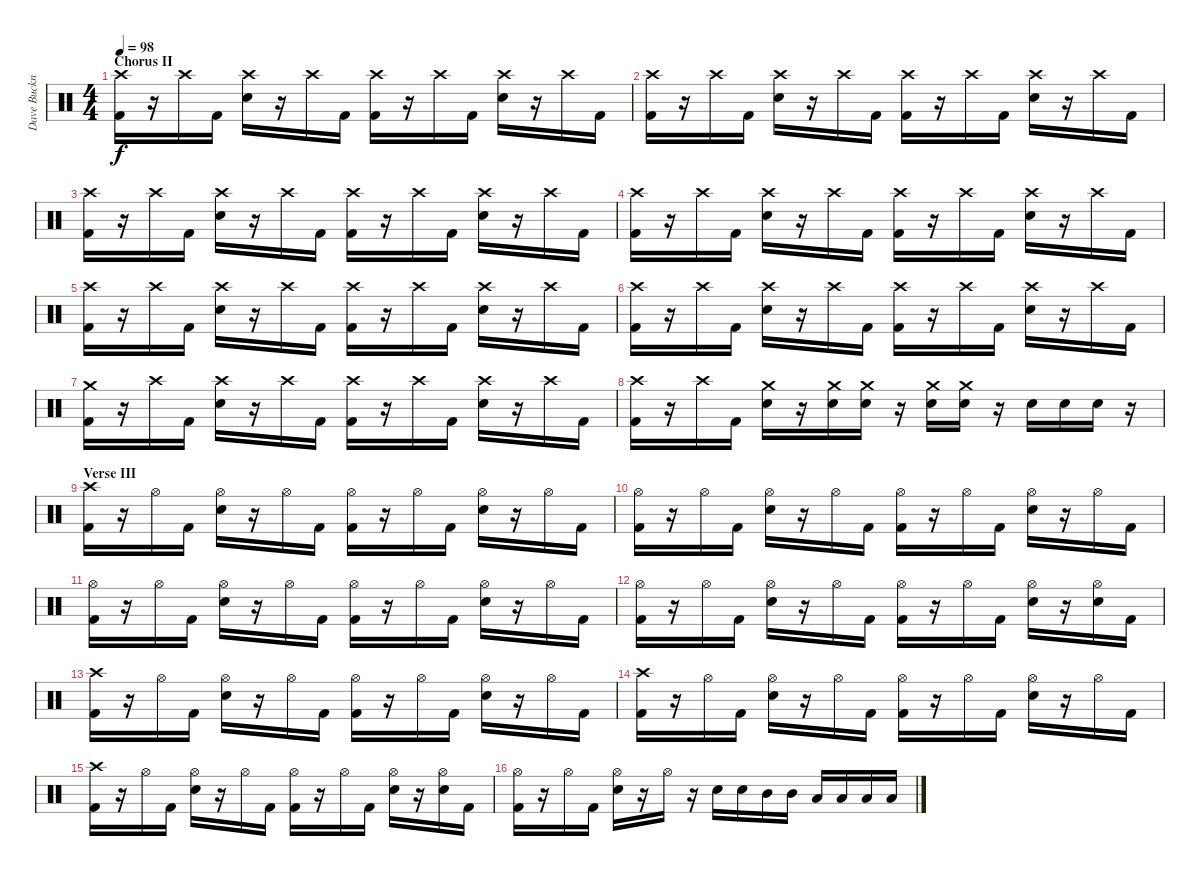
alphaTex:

\track ("Dave Buckner - Drums" "Dave Buckn") {instrument percussion}
\staff {score}
\articulation defaults
\ts (4 4)
\section ("" "Chorus II")
\tempo 98
\clef neutral
\ks c
("Crash high (hit)" "Kick (hit) 2").16{dy f} r.16 "Crash high (hit)".16 "Kick (hit) 2".16 ("Crash high (hit)" "Snare (hit) 2").16 r.16 "Crash high (hit)".16 "Kick (hit) 2".16 ("Crash high (hit)" "Kick (hit) 2").16 r.16 "Crash high (hit)".16 "Kick (hit) 2".16 ("Crash high (hit)" "Snare (hit) 2").16 r.16 "Crash high (hit)".16 "Kick (hit) 2".16 |
("Crash high (hit)" "Kick (hit) 2").16 r.16 "Crash high (hit)".16 "Kick (hit) 2".16 ("Crash high (hit)" "Snare (hit) 2").16 r.16 "Crash high (hit)".16 "Kick (hit) 2".16 ("Crash high (hit)" "Kick (hit) 2").16 r.16 "Crash high (hit)".16 "Kick (hit) 2".16 ("Crash high (hit)" "Snare (hit) 2").16 r.16 "Crash high (hit)".16 "Kick (hit) 2".16 |
("Crash high (hit)" "Kick (hit) 2").16 r.16 "Crash high (hit)".16 "Kick (hit) 2".16 ("Crash high (hit)" "Snare (hit) 2").16 r.16 "Crash high (hit)".16 "Kick (hit) 2".16 ("Crash high (hit)" "Kick (hit) 2").16 r.16 "Crash high (hit)".16 "Kick (hit) 2".16 ("Crash high (hit)" "Snare (hit) 2").16 r.16 "Crash high (hit)".16 "Kick (hit) 2".16 |
("Crash high (hit)" "Kick (hit) 2").16 r.16 "Crash high (hit)".16 "Kick (hit) 2".16 ("Crash high (hit)" "Snare (hit) 2").16 r.16 "Crash high (hit)".16 "Kick (hit) 2".16 ("Crash high (hit)" "Kick (hit) 2").16 r.16 "Crash high (hit)".16 "Kick (hit) 2".16 ("Crash high (hit)" "Snare (hit) 2").16 r.16 "Crash high (hit)".16 "Kick (hit) 2".16 |
("Crash high (hit)" "Kick (hit) 2").16 r.16 "Crash high (hit)".16 "Kick (hit) 2".16 ("Crash high (hit)" "Snare (hit) 2").16 r.16 "Crash high (hit)".16 "Kick (hit) 2".16 ("Crash high (hit)" "Kick (hit) 2").16 r.16 "Crash high (hit)".16 "Kick (hit) 2".16 ("Crash high (hit)" "Snare (hit) 2").16 r.16 "Crash high (hit)".16 "Kick (hit) 2".16 |
("Crash high (hit)" "Kick (hit) 2").16 r.16 "Crash high (hit)".16 "Kick (hit) 2".16 ("Crash high (hit)" "Snare (hit) 2").16 r.16 "Crash high (hit)".16 "Kick (hit) 2".16 ("Crash high (hit)" "Kick (hit) 2").16 r.16 "Crash high (hit)".16 "Kick (hit) 2".16 ("Crash high (hit)" "Snare (hit) 2").16 r.16 "Crash high (hit)".16 "Kick (hit) 2".16 |
("Crash medium (hit)" "Kick (hit) 2").16 r.16 "Crash high (hit)".16 "Kick (hit) 2".16 ("Crash high (hit)" "Snare (hit) 2").16 r.16 "Crash high (hit)".16 "Kick (hit) 2".16 ("Crash high (hit)" "Kick (hit) 2").16 r.16 "Crash high (hit)".16 "Kick (hit) 2".16 ("Crash high (hit)" "Snare (hit) 2").16 r.16 "Crash high (hit)".16 "Kick (hit) 2".16 |
("Crash high (hit)" "Kick (hit) 2").16 r.16 "Crash high (hit)".16 "Kick (hit) 2".16 ("Crash medium (hit)" "Snare (hit) 2").16 r.16 ("Crash medium (hit)" "Snare (hit) 2").16 ("Crash medium (hit)" "Snare (hit) 2").16 r.16 ("Crash medium (hit)" "Snare (hit) 2").16 ("Crash medium (hit)" "Snare (hit) 2").16 r.16 "Snare (hit) 2".16 "Snare (hit) 2".16 "Snare (hit) 2".16 r.16 |
\section ("" "Verse III")
("Crash high (hit)" "Kick (hit) 2").16 r.16 "Hi-Hat (open)".16 "Kick (hit) 2".16 ("Hi-Hat (open)" "Snare (hit) 2").16 r.16 "Hi-Hat (open)".16 "Kick (hit) 2".16 ("Hi-Hat (open)" "Kick (hit) 2").16 r.16 "Hi-Hat (open)".16 "Kick (hit) 2".16 ("Hi-Hat (open)" "Snare (hit) 2").16 r.16 "Hi-Hat (open)".16 "Kick (hit) 2".16 |
("Hi-Hat (open)" "Kick (hit) 2").16 r.16 "Hi-Hat (open)".16 "Kick (hit) 2".16 ("Hi-Hat (open)" "Snare (hit) 2").16 r.16 "Hi-Hat (open)".16 "Kick (hit) 2".16 ("Hi-Hat (open)" "Kick (hit) 2").16 r.16 "Hi-Hat (open)".16 "Kick (hit) 2".16 ("Hi-Hat (open)" "Snare (hit) 2").16 r.16 "Hi-Hat (open)".16 "Kick (hit) 2".16 |
("Hi-Hat (open)" "Kick (hit) 2").16 r.16 "Hi-Hat (open)".16 "Kick (hit) 2".16 ("Hi-Hat (open)" "Snare (hit) 2").16 r.16 "Hi-Hat (open)".16 "Kick (hit) 2".16 ("Hi-Hat (open)" "Kick (hit) 2").16 r.16 "Hi-Hat (open)".16 "Kick (hit) 2".16 ("Hi-Hat (open)" "Snare (hit) 2").16 r.16 "Hi-Hat (open)".16 "Kick (hit) 2".16 |
("Hi-Hat (open)" "Kick (hit) 2").16 r.16 "Hi-Hat (open)".16 "Kick (hit) 2".16 ("Hi-Hat (open)" "Snare (hit) 2").16 r.16 "Hi-Hat (open)".16 "Kick (hit) 2".16 ("Hi-Hat (open)" "Kick (hit) 2").16 r.16 "Hi-Hat (open)".16 "Kick (hit) 2".16 ("Hi-Hat (open)" "Snare (hit) 2").16 r.16 ("Hi-Hat (open)" "Snare (hit) 2").16 "Kick (hit) 2".16 |
("Crash high (hit)" "Kick (hit) 2").16 r.16 "Hi-Hat (open)".16 "Kick (hit) 2".16 ("Hi-Hat (open)" "Snare (hit) 2").16 r.16 "Hi-Hat (open)".16 "Kick (hit) 2".16 ("Hi-Hat (open)" "Kick (hit) 2").16 r.16 "Hi-Hat (open)".16 "Kick (hit) 2".16 ("Hi-Hat (open)" "Snare (hit) 2").16 r.16 "Hi-Hat (open)".16 "Kick (hit) 2".16 |
("Crash high (hit)" "Kick (hit) 2").16 r.16 "Hi-Hat (open)".16 "Kick (hit) 2".16 ("Hi-Hat (open)" "Snare (hit) 2").16 r.16 "Hi-Hat (open)".16 "Kick (hit) 2".16 ("Hi-Hat (open)" "Kick (hit) 2").16 r.16 "Hi-Hat (open)".16 "Kick (hit) 2".16 ("Hi-Hat (open)" "Snare (hit) 2").16 r.16 "Hi-Hat (open)".16 "Kick (hit) 2".16 |
("Crash high (hit)" "Kick (hit) 2").16 r.16 "Hi-Hat (open)".16 "Kick (hit) 2".16 ("Hi-Hat (open)" "Snare (hit) 2").16 r.16 "Hi-Hat (open)".16 "Kick (hit) 2".16 ("Hi-Hat (open)" "Kick (hit) 2").16 r.16 "Hi-Hat (open)".16 "Kick (hit) 2".16 ("Hi-Hat (open)" "Snare (hit) 2").16 r.16 ("Hi-Hat (open)" "Snare (hit) 2").16 "Kick (hit) 2".16 |
("Hi-Hat (open)" "Kick (hit) 2").16 r.16 "Hi-Hat (open)".16 "Kick (hit) 2".16 ("Hi-Hat (open)" "Snare (hit) 2").16 r.16 "Hi-Hat (open)".16 r.16 "Snare (hit) 2".16 "Snare (hit) 2".16 "Mid Tom (hit)".16 "Mid Tom (hit)".16 "Low Tom (hit)".16 "Low Tom (hit)".16 "Low Floor Tom (hit)".16 "Low Floor Tom (hit)".16
